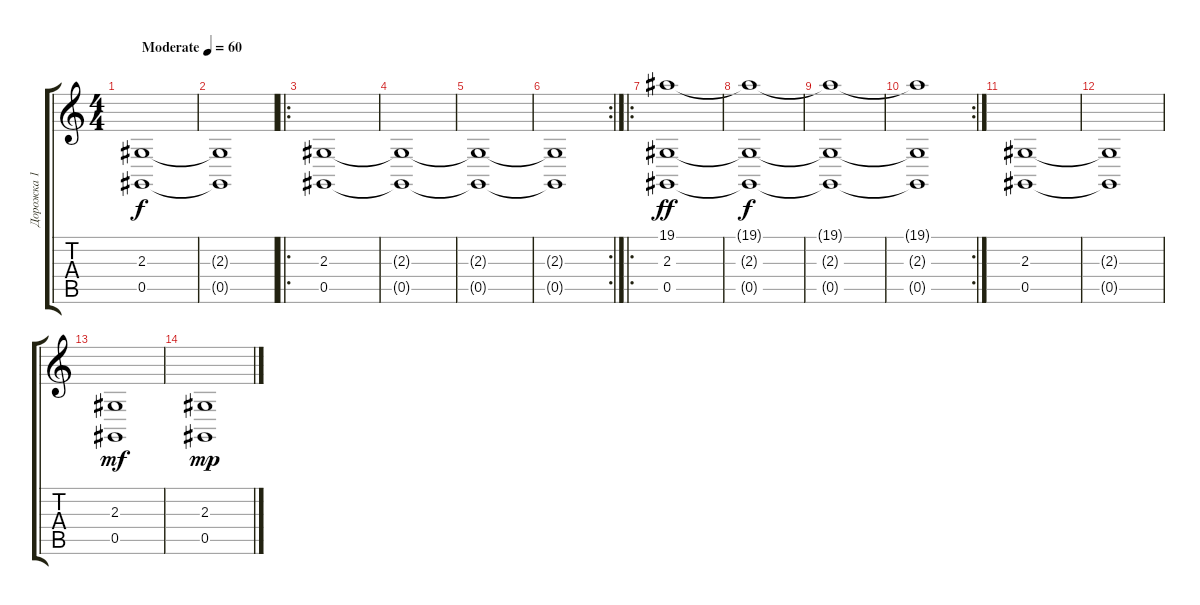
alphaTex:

\track ("Дорожка 1" "Дорожка 1") {instrument synthstrings2}
\staff {score tabs}
\tuning (Eb4 Bb3 Gb3 Db3 Ab2 Eb2) {hide}
\ts (4 4)
\tempo (60 "Moderate")
\clef g2
\ks c
(2.3 0.5).1{dy f instrument synthstrings2} |
(2.3{t} 0.5{t}).1 |
\ro
(2.3 0.5).1 |
(2.3{t} 0.5{t}).1 |
(2.3{t} 0.5{t}).1 |
\rc 2
(2.3{t} 0.5{t}).1 |
\ro
(19.1 2.3 0.5).1{dy ff} |
(19.1{t} 2.3{t} 0.5{t}).1{dy f} |
(19.1{t} 2.3{t} 0.5{t}).1 |
\rc 2
(19.1{t} 2.3{t} 0.5{t}).1 |
(2.3 0.5).1 |
(2.3{t} 0.5{t}).1 |
(2.3 0.5).1{dy mf} |
(2.3 0.5).1{dy mp}
